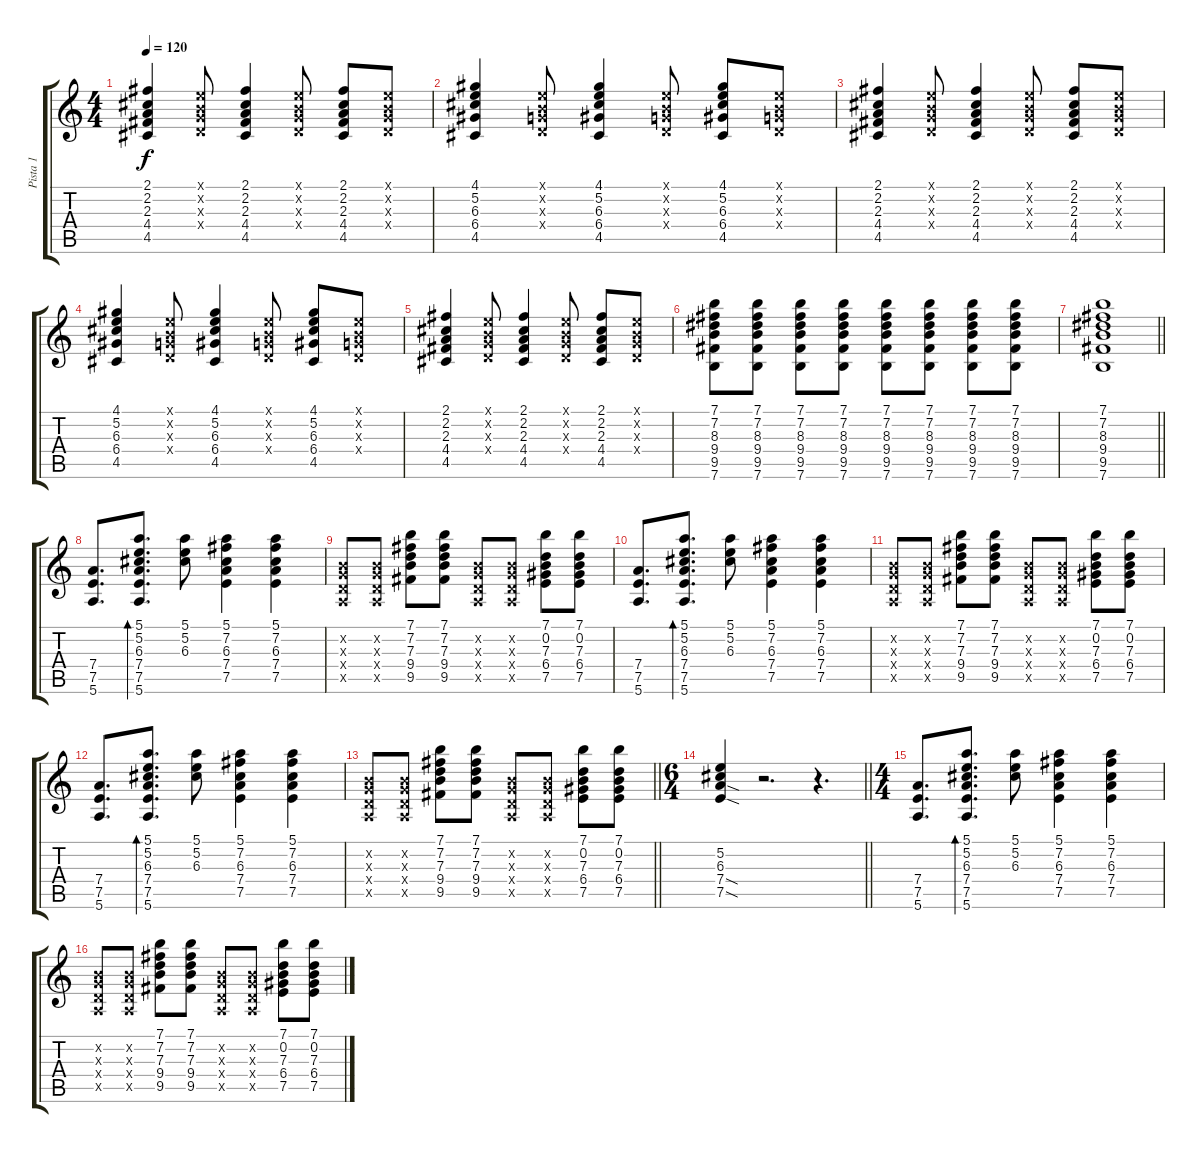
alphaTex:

\track ("Pista 1" "Pista 1") {instrument acousticguitarsteel}
\staff {score tabs}
\tuning (E4 B3 G3 D3 A2 E2) {hide}
\ts (4 4)
\tempo 120
\clef g2
\ks c
(2.1 2.2 2.3 4.4 4.5).4{dy f} (0.1{x} 0.2{x} 0.3{x} 0.4{x}).8 (2.1 2.2 2.3 4.4 4.5).4 (0.1{x} 0.2{x} 0.3{x} 0.4{x}).8 (2.1 2.2 2.3 4.4 4.5).8 (0.1{x} 0.2{x} 0.3{x} 0.4{x}).8 |
(4.1 5.2 6.3 6.4 4.5).4 (0.1{x} 0.2{x} 0.3{x} 0.4{x}).8 (4.1 5.2 6.3 6.4 4.5).4 (0.1{x} 0.2{x} 0.3{x} 0.4{x}).8 (4.1 5.2 6.3 6.4 4.5).8 (0.1{x} 0.2{x} 0.3{x} 0.4{x}).8 |
(2.1 2.2 2.3 4.4 4.5).4 (0.1{x} 0.2{x} 0.3{x} 0.4{x}).8 (2.1 2.2 2.3 4.4 4.5).4 (0.1{x} 0.2{x} 0.3{x} 0.4{x}).8 (2.1 2.2 2.3 4.4 4.5).8 (0.1{x} 0.2{x} 0.3{x} 0.4{x}).8 |
(4.1 5.2 6.3 6.4 4.5).4 (0.1{x} 0.2{x} 0.3{x} 0.4{x}).8 (4.1 5.2 6.3 6.4 4.5).4 (0.1{x} 0.2{x} 0.3{x} 0.4{x}).8 (4.1 5.2 6.3 6.4 4.5).8 (0.1{x} 0.2{x} 0.3{x} 0.4{x}).8 |
(2.1 2.2 2.3 4.4 4.5).4 (0.1{x} 0.2{x} 0.3{x} 0.4{x}).8 (2.1 2.2 2.3 4.4 4.5).4 (0.1{x} 0.2{x} 0.3{x} 0.4{x}).8 (2.1 2.2 2.3 4.4 4.5).8 (0.1{x} 0.2{x} 0.3{x} 0.4{x}).8 |
(7.1 7.2 8.3 9.4 9.5 7.6).8 (7.1 7.2 8.3 9.4 9.5 7.6).8 (7.1 7.2 8.3 9.4 9.5 7.6).8 (7.1 7.2 8.3 9.4 9.5 7.6).8 (7.1 7.2 8.3 9.4 9.5 7.6).8 (7.1 7.2 8.3 9.4 9.5 7.6).8 (7.1 7.2 8.3 9.4 9.5 7.6).8 (7.1 7.2 8.3 9.4 9.5 7.6).8 |
\barLineRight lightlight
(7.1 7.2 8.3 9.4 9.5 7.6).1 |
\section ("" "")
(7.4 7.5 5.6).8{d} (5.1 5.2 6.3 7.4 7.5 5.6).8{d bd 120} (5.1 5.2 6.3).8 (5.1 7.2 6.3 7.4 7.5).4 (5.1 7.2 6.3 7.4 7.5).4 |
(0.2{x} 0.3{x} 0.4{x} 0.5{x}).8 (0.2{x} 0.3{x} 0.4{x} 0.5{x}).8 (7.1 7.2 7.3 9.4 9.5).8 (7.1 7.2 7.3 9.4 9.5).8 (0.2{x} 0.3{x} 0.4{x} 0.5{x}).8 (0.2{x} 0.3{x} 0.4{x} 0.5{x}).8 (7.1 0.2 7.3 6.4 7.5).8 (7.1 0.2 7.3 6.4 7.5).8 |
(7.4 7.5 5.6).8{d} (5.1 5.2 6.3 7.4 7.5 5.6).8{d bd 120} (5.1 5.2 6.3).8 (5.1 7.2 6.3 7.4 7.5).4 (5.1 7.2 6.3 7.4 7.5).4 |
(0.2{x} 0.3{x} 0.4{x} 0.5{x}).8 (0.2{x} 0.3{x} 0.4{x} 0.5{x}).8 (7.1 7.2 7.3 9.4 9.5).8 (7.1 7.2 7.3 9.4 9.5).8 (0.2{x} 0.3{x} 0.4{x} 0.5{x}).8 (0.2{x} 0.3{x} 0.4{x} 0.5{x}).8 (7.1 0.2 7.3 6.4 7.5).8 (7.1 0.2 7.3 6.4 7.5).8 |
(7.4 7.5 5.6).8{d} (5.1 5.2 6.3 7.4 7.5 5.6).8{d bd 120} (5.1 5.2 6.3).8 (5.1 7.2 6.3 7.4 7.5).4 (5.1 7.2 6.3 7.4 7.5).4 |
\barLineRight lightlight
(0.2{x} 0.3{x} 0.4{x} 0.5{x}).8 (0.2{x} 0.3{x} 0.4{x} 0.5{x}).8 (7.1 7.2 7.3 9.4 9.5).8 (7.1 7.2 7.3 9.4 9.5).8 (0.2{x} 0.3{x} 0.4{x} 0.5{x}).8 (0.2{x} 0.3{x} 0.4{x} 0.5{x}).8 (7.1 0.2 7.3 6.4 7.5).8 (7.1 0.2 7.3 6.4 7.5).8 |
\ts (6 4)
\section ("" "")
\barLineRight lightlight
(5.2 6.3 7.4{sod} 7.5{sod}).4 r.2{d} r.4{d} |
\ts (4 4)
(7.4 7.5 5.6).8{d} (5.1 5.2 6.3 7.4 7.5 5.6).8{d bd 120} (5.1 5.2 6.3).8 (5.1 7.2 6.3 7.4 7.5).4 (5.1 7.2 6.3 7.4 7.5).4 |
(0.2{x} 0.3{x} 0.4{x} 0.5{x}).8 (0.2{x} 0.3{x} 0.4{x} 0.5{x}).8 (7.1 7.2 7.3 9.4 9.5).8 (7.1 7.2 7.3 9.4 9.5).8 (0.2{x} 0.3{x} 0.4{x} 0.5{x}).8 (0.2{x} 0.3{x} 0.4{x} 0.5{x}).8 (7.1 0.2 7.3 6.4 7.5).8 (7.1 0.2 7.3 6.4 7.5).8
